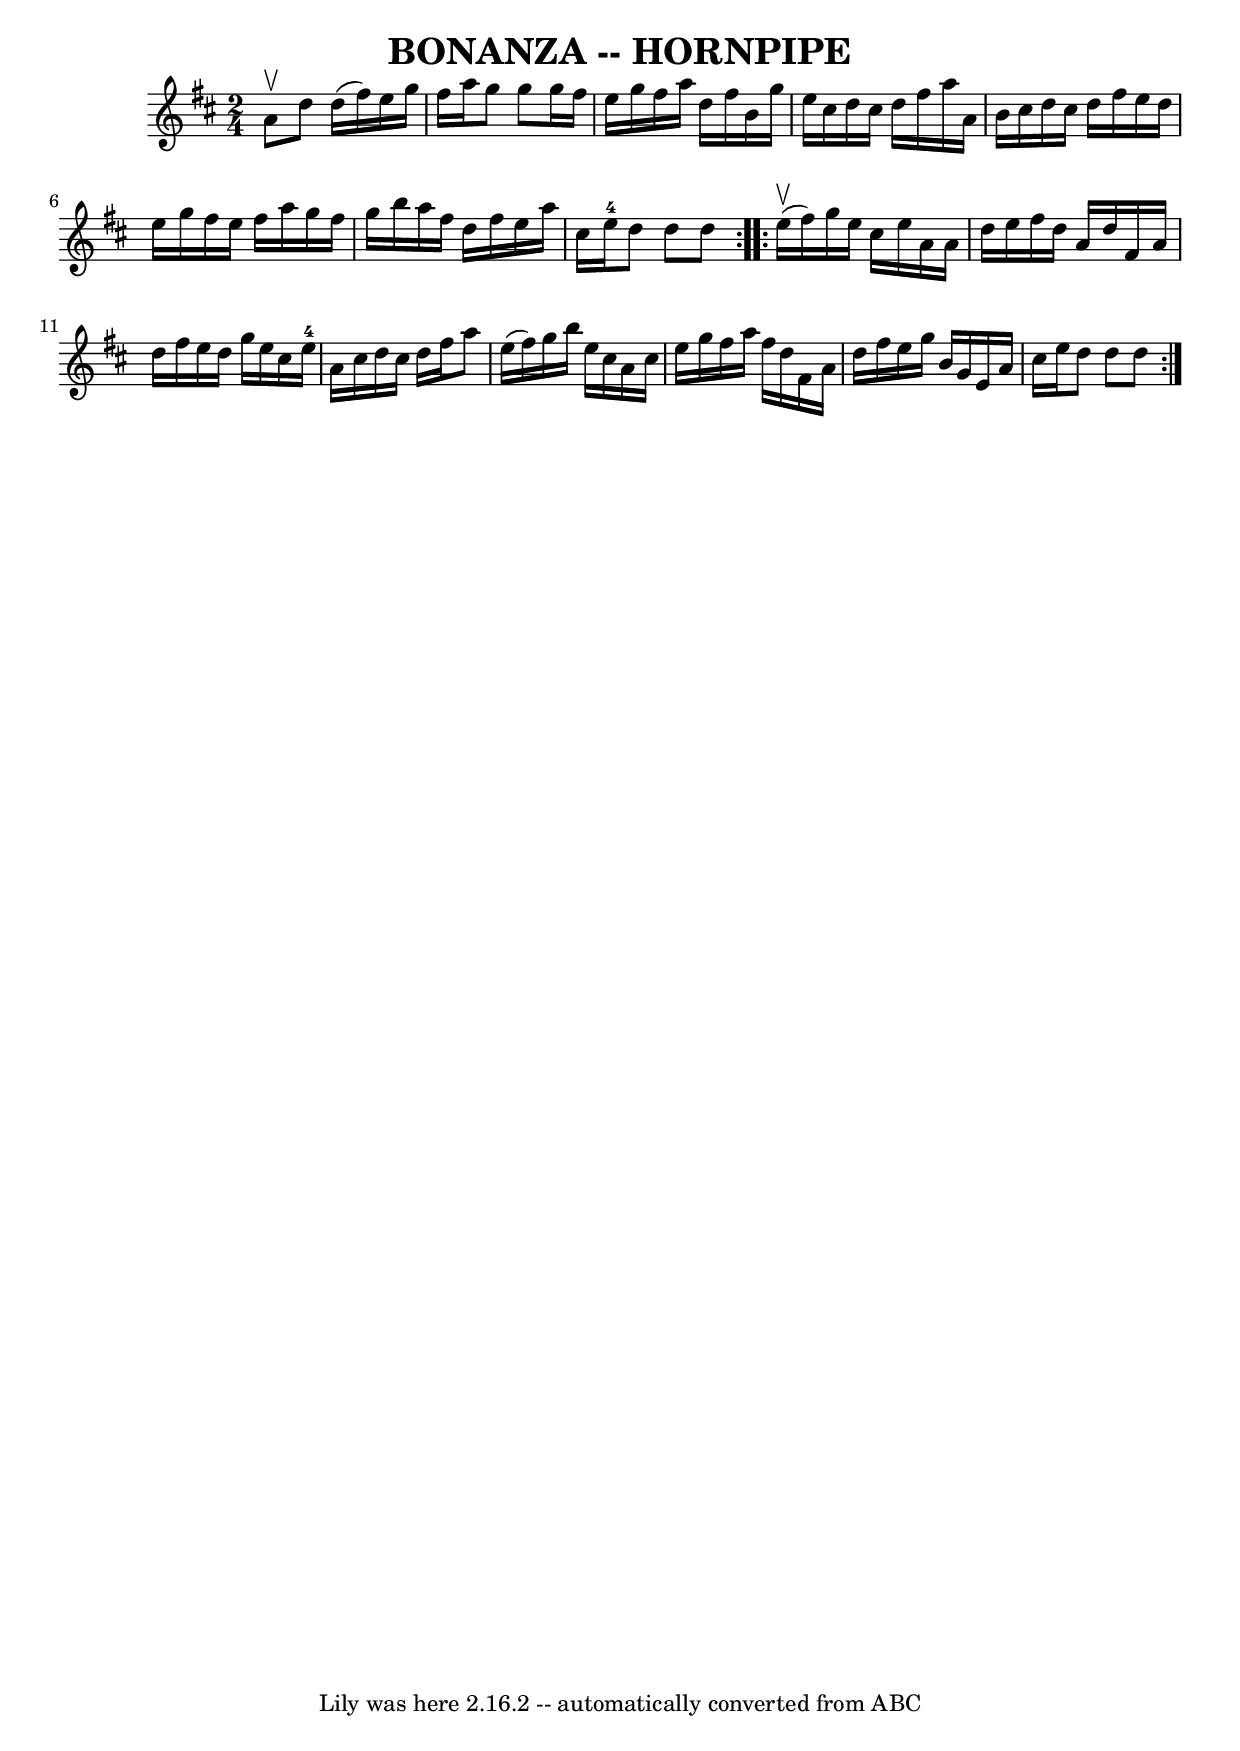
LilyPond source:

\version "2.16.2"
\include "Mammoth.ily"
\header {
  %% book = "Ryan's Mammoth Collection of Fiddle Tunes"
  crossRefNumber = "1"
  footnotes = ""
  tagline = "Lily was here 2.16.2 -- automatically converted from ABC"
  title = "BONANZA -- HORNPIPE"

}
voicedefault =  {



  \repeat volta 2 {

    \time 2/4 
    \key d \major
    a'8^\upbow       |
    d''8 d''16 (
    fis''16) e''16 g''16 fis''16 a''16    |
    g''8 g''8    
    g''16 fis''16 e''16 g''16    |
    fis''16 a''16 d''16    
    fis''16 b'16 g''16 e''16 cis''16    |
    d''16 cis''16    
    d''16 fis''16 a''16 a'16 b'16 cis''16    | |
    
    d''16 cis''16 d''16 fis''16 e''16 d''16 e''16 g''16     |
    fis''16 e''16 fis''16 a''16 g''16 fis''16 g''16    
    b''16    |
    a''16 fis''16 d''16 fis''16 e''16 a''16    
    cis''16 e''16-4   |
    d''8 d''8 d''8    
  }     

  \repeat volta 2 {
    e''16 (^\upbow fis''16)       |
    g''16    
    e''16 cis''16 e''16 a'16 a'16 d''16 e''16    |
    
    fis''16 d''16 a'16 d''16 fis'16 a'16 d''16 fis''16     |
    e''16 d''16 g''16 e''16 cis''16 e''16-4 a'16    
    cis''16    |
    d''16 cis''16 d''16 fis''16 a''8 e''16 (
    fis''16)   | |
    g''16 b''16 e''16 cis''16    
    a'16 cis''16 e''16 g''16    |
    fis''16 a''16 fis''16    
    d''16 fis'16 a'16 d''16 fis''16    |
    e''16 g''16    
    b'16 g'16 e'16 a'16 cis''16 e''16    |
    d''8 d''8    
    d''8    
  }   

}

\score{
  <<

    \context Staff="default"
    {
      \voicedefault 
      
    }

  >>
  \layout {
    
  }
  \midi {
  }

}
